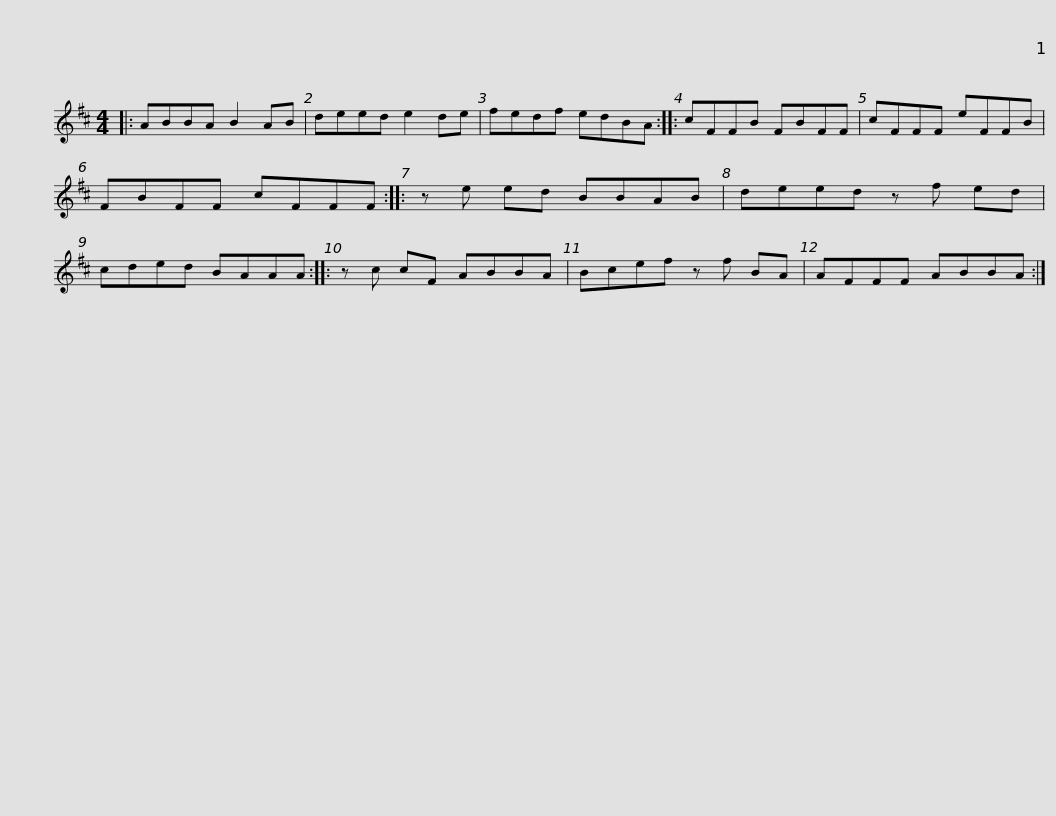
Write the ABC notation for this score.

X:1
L:1/8
M:4/4
I:linebreak $
K:Bmin
V:1 treble
V:1
|: ABBA B2 AB | deed e2 de | fedf edBA :: cFFB FBFF | cFFF eFFB |$ %5
 FBFF cFFF :: z e ed BBAB | deed z f ed | cded BAAA :: z c cF ABBA |$ %10
 Bcef z f BA | AFFF ABBA :| %12
